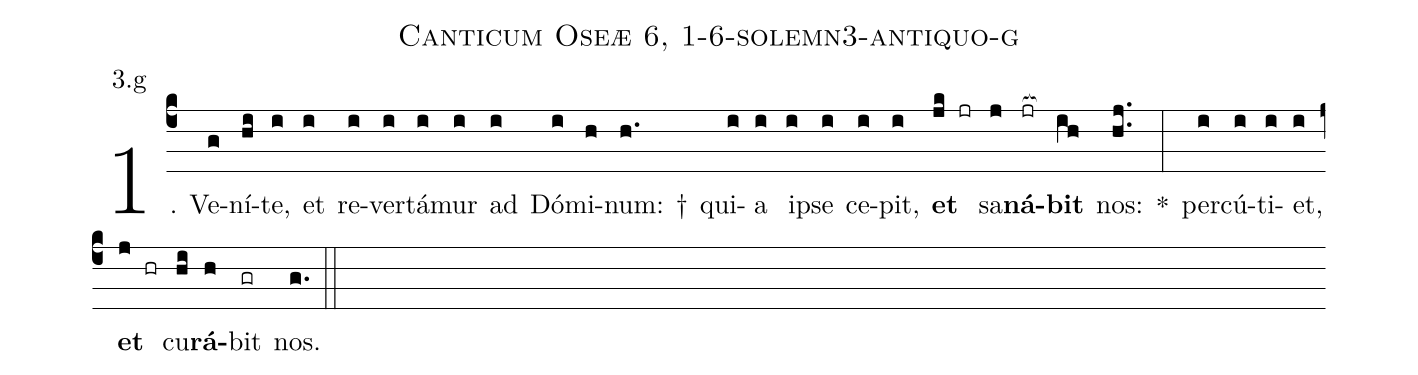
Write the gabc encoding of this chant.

name: Canticum Oseæ 6, 1-6-solemn3-antiquo-g;
annotation: 3.g;
%%
(c4)1. Ve(g)ní(hi)te,(i) et(i) re(i)ver(i)tá(i)mur(i) ad(i) Dó(i)mi(h)num: †(h.) qui(i)a(i) ip(i)se(i) ce(i)pit,(i) <b>et</b>(jk jr) sa(j)<b>ná</b>(jr[ocb:1{])<b>bit</b>(ih[ocb:0}]) nos:(hj..) *(:) per(i)cú(i)ti(i)et,(i) <b>et</b>(j hr) cu(hi)<b>rá</b>(h)bit(gr) nos.(g.) (::)
